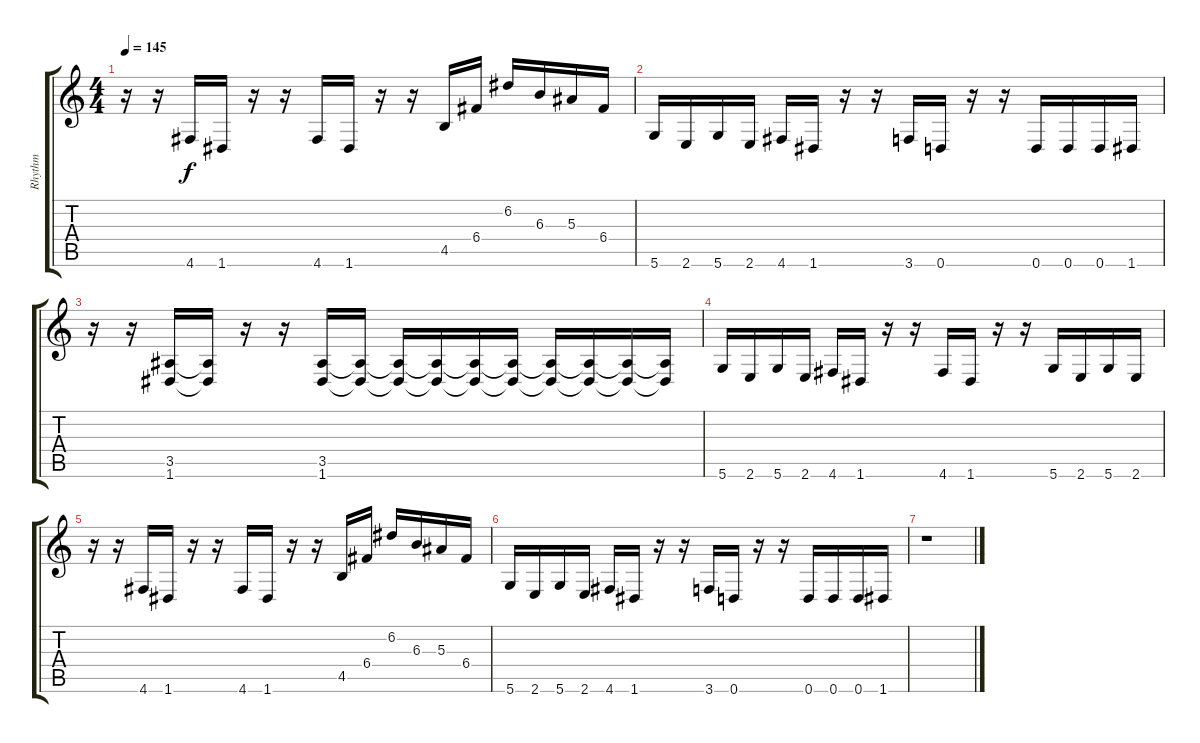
\track ("Rhythm" "Rhythm") {instrument distortionguitar}
\staff {score tabs}
\tuning (D4 A3 F3 C3 G2 D2) {hide}
\ts (4 4)
\tempo 145
\clef g2
\ks c
r.16{dy f} r.16 4.6.16 1.6.16 r.16 r.16 4.6.16 1.6.16 r.16 r.16 4.5.16 6.4.16 6.2.16 6.3.16 5.3.16 6.4.16 |
5.6.16 2.6.16 5.6.16 2.6.16 4.6.16 1.6.16 r.16 r.16 3.6.16 0.6.16 r.16 r.16 0.6.16 0.6.16 0.6.16 1.6.16 |
r.16 r.16 (3.5 1.6).16 (3.5{t} 1.6{t}).16 r.16 r.16 (3.5 1.6).16 (3.5{t} 1.6{t}).16 (3.5{t} 1.6{t}).16 (3.5{t} 1.6{t}).16 (3.5{t} 1.6{t}).16 (3.5{t} 1.6{t}).16 (3.5{t} 1.6{t}).16 (3.5{t} 1.6{t}).16 (3.5{t} 1.6{t}).16 (3.5{t} 1.6{t}).16 |
5.6.16 2.6.16 5.6.16 2.6.16 4.6.16 1.6.16 r.16 r.16 4.6.16 1.6.16 r.16 r.16 5.6.16 2.6.16 5.6.16 2.6.16 |
r.16 r.16 4.6.16 1.6.16 r.16 r.16 4.6.16 1.6.16 r.16 r.16 4.5.16 6.4.16 6.2.16 6.3.16 5.3.16 6.4.16 |
5.6.16 2.6.16 5.6.16 2.6.16 4.6.16 1.6.16 r.16 r.16 3.6.16 0.6.16 r.16 r.16 0.6.16 0.6.16 0.6.16 1.6.16 |
r.1
